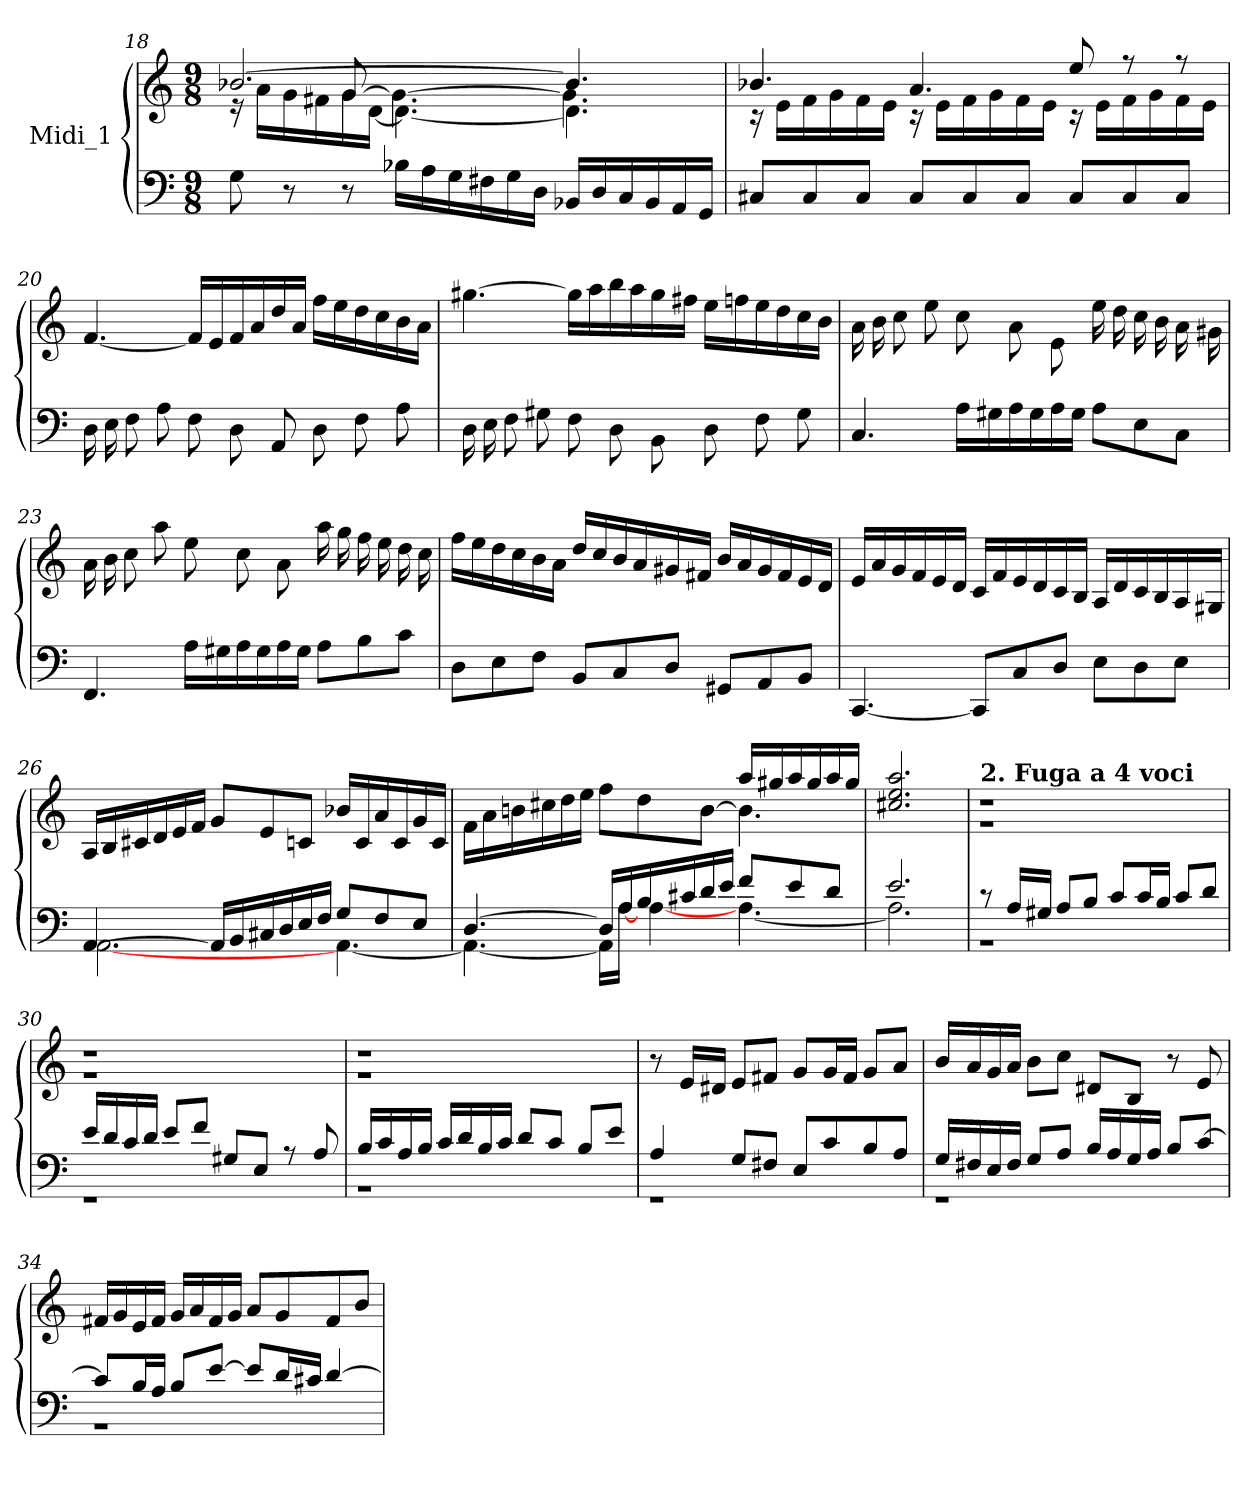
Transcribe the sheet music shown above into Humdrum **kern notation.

**kern	**kern
*part1	*part1
*staff2	*staff1
*I"Midi_1	*
*clefF4	*clefG2
*k[]	*k[]
*C:	*C:
*M9/8	*M9/8
=18	=18
*	*^
*	*	*^
8G	[2.b-X/	16r	4ryy
.	.	16a\LL	.
8r	.	16g\	.
.	.	16f#X\	.
8r	.	16g/	[8g/
.	.	[16d\JJ	.
16B-X\LL	.	4.d\_	4.g\_
16A\	.	.	.
16G\	.	.	.
16F#X\	.	.	.
16G\	.	.	.
16D\JJ	.	.	.
16BB-XLL	4.b-/]	4.d\]	4.g\]
16D	.	.	.
16C	.	.	.
16BB-	.	.	.
16AA	.	.	.
16GGJJ	.	.	.
*	*	*v	*v
!!LO:LB:g=z
=19	=19	=19
*^	*	*
8C#XL	1ryy	4.b-X/	16r
.	.	.	16eLL
8C#	.	.	16f
.	.	.	16g
8C#J	.	.	16f
.	.	.	16eJJ
8C#L	.	4.a/	16r
.	.	.	16eLL
8C#	.	.	16f
.	.	.	16g
8C#J	.	.	16f
.	.	.	16eJJ
8C#L	.	8ee/	16r
.	.	.	16eLL
8C#	.	8r	16f
.	.	.	16g
8C#J	8ryy	8r	16f
.	.	.	16eJJ
=20	=20	=20	=20
16DLL	1ryy	[4.f/	1ryy
16E	.	.	.
8F	.	.	.
8AJ	.	.	.
8FL	.	16fLL]	.
.	.	16e	.
8D	.	16f	.
.	.	16a	.
8AAJ	.	16dd	.
.	.	16aJJ	.
8DL	.	16ff\LL	.
.	.	16ee\	.
8F	.	16dd\	.
.	.	16cc\	.
8AJ	8ryy	16b\	8ryy
.	.	16a\JJ	.
*	*	*v	*v
!!LO:LB:g=z
=21	=21	=21
16D\LL	1ryy	[4.gg#X
16E\	.	.
8F\	.	.
8G#X\J	.	.
8F\L	.	16gg#\LL]
.	.	16aa\
8D\	.	16bb\
.	.	16aa\
8BB\J	.	16gg#\
.	.	16ff#X\JJ
8D\L	.	16ee\LL
.	.	16ffn\
8F\	.	16ee\
.	.	16dd\
8G#\J	8ryy	16cc\
.	.	16b\JJ
=22	=22	=22
4.C/	1ryy	16a\LL
.	.	16b\
.	.	8cc\
.	.	8ee\J
16A\LL	.	8cc\L
16G#X\	.	.
16A\	.	8a\
16G#\	.	.
16A\	.	8e\J
16G#\JJ	.	.
8A\L	.	16ee\LL
.	.	16dd\
8E\	.	16cc\
.	.	16b\
8C\J	8ryy	16a\
.	.	16g#X\JJ
!!LO:LB:g=z
=23	=23	=23
4.FF/	1ryy	16a\LL
.	.	16b\
.	.	8cc\
.	.	8aa\J
16A\LL	.	8ee\L
16G#X\	.	.
16A\	.	8cc\
16G#\	.	.
16A\	.	8a\J
16G#\JJ	.	.
8A\L	.	16aa\LL
.	.	16gg\
8B\	.	16ff\
.	.	16ee\
8c\J	8ryy	16dd\
.	.	16cc\JJ
=24	=24	=24
8D\L	1ryy	16ff\LL
.	.	16ee\
8E\	.	16dd\
.	.	16cc\
8F\J	.	16b\
.	.	16a\JJ
8BB/L	.	16ddLL
.	.	16cc
8C/	.	16b
.	.	16a
8D/J	.	16g#X
.	.	16f#XJJ
8GG#X/L	.	16bLL
.	.	16a
8AA/	.	16g#
.	.	16f#
8BB/J	8ryy	16e
.	.	16dJJ
!!LO:LB:g=z
=25	=25	=25
*	*	*^
[4.CC/	1ryy	16e/LL	1ryy
.	.	16a/	.
.	.	16g/	.
.	.	16f/	.
.	.	16e/	.
.	.	16d/JJ	.
8CCL]	.	16c/LL	.
.	.	16f/	.
8C	.	16e/	.
.	.	16d/	.
8DJ	.	16c/	.
.	.	16B/JJ	.
8E\L	.	16A/LL	.
.	.	16d/	.
8D\	.	16c/	.
.	.	16B/	.
8E\J	8ryy	16A/	8ryy
.	.	16G#X/JJ	.
=26	=26	=26	=26
[4.AA/	[2.AA\	16ALL	1ryy
.	.	16B	.
.	.	16c#X	.
.	.	16d	.
.	.	16e	.
.	.	16fJJ	.
16AALL]	.	8gL	.
16BB	.	.	.
16C#X	.	8e	.
16D	.	.	.
16E	.	8cnJ	.
16FJJ	.	.	.
8GL	[4.AA\	16b-XLL	.
.	.	16c	.
8F	.	16a	.
.	.	16c	.
8EJ	.	16g	8ryy
.	.	16cJJ	.
!!LO:LB:g=z	!!
=27	=27	=27	=27
[4.D/	4.AA\_	16fLL	4.ryy
.	.	16a	.
.	.	16bn	.
.	.	16cc#X	.
.	.	16dd	.
.	.	16eeJJ	.
16DLL]	16AALL]	8ffL	4.ryy
16A	[16AJJ	.	.
16B	[4A\	8dd	.
16c#X	.	.	.
16d	.	[8bJ	.
16eJJ	.	.	.
8fL	[4.A\	4.b\]	16aa/LL
.	.	.	16gg#X/
8e	.	.	16aa/
.	.	.	16gg#/
8dJ	.	.	16aa/
.	.	.	16gg#/JJ
=28	=28	=28	=28
2.e/	2.A\]	2.cc#X/ 2.ee/ 2.aa/	2.ryy
!!LO:LB:g=z	!!
=29	=29	=29	=29
!	!	!LO:TX:a:B:t=2. Fuga a 4 voci	!
8r	1r	1r	1r
16ALL	.	.	.
16G#XJJ	.	.	.
8AL	.	.	.
8BJ	.	.	.
8cL	.	.	.
16cL	.	.	.
16BJJ	.	.	.
8cL	.	.	.
8dJ	.	.	.
=30	=30	=30	=30
16e/LL	1r	1r	1r
16d/	.	.	.
16c/	.	.	.
16d/JJ	.	.	.
8e/L	.	.	.
8f/J	.	.	.
8G#X/L	.	.	.
8E/J	.	.	.
8r	.	.	.
8A/	.	.	.
=31	=31	=31	=31
16BLL	1r	1r	1r
16c	.	.	.
16A	.	.	.
16BJJ	.	.	.
16c/LL	.	.	.
16d/	.	.	.
16B/	.	.	.
16c/JJ	.	.	.
8d/L	.	.	.
8c/J	.	.	.
8BL	.	.	.
8eJ	.	.	.
*	*	*v	*v
!!LO:LB:g=z
=32	=32	=32
4A/	1r	8r
.	.	16eLL
.	.	16d#XJJ
8GL	.	8eL
8F#XJ	.	8f#XJ
8EL	.	8gL
8c	.	16gL
.	.	16f#JJ
8B	.	8gL
8AJ	.	8aJ
=33	=33	=33
16GLL	1r	16bLL
16F#X	.	16a
16E	.	16g
16F#JJ	.	16aJJ
8G/L	.	8bL
8A/J	.	8ccJ
16BLL	.	8d#XL
16A	.	.
16G	.	8BJ
16AJJ	.	.
8B/L	.	8r
[8c/J	.	8e
=34	=34	=34
8cL]	1r	16f#XLL
.	.	16g
16BL	.	16e
16AJJ	.	16f#JJ
8B/L	.	16gLL
.	.	16a
[8e/J	.	16f#
.	.	16gJJ
8e/L]	.	8aL
16d/L	.	8g
16c#X/JJ	.	.
[4d/	.	8f#
.	.	8bJ
*v	*v	*
=	=
*-	*-
